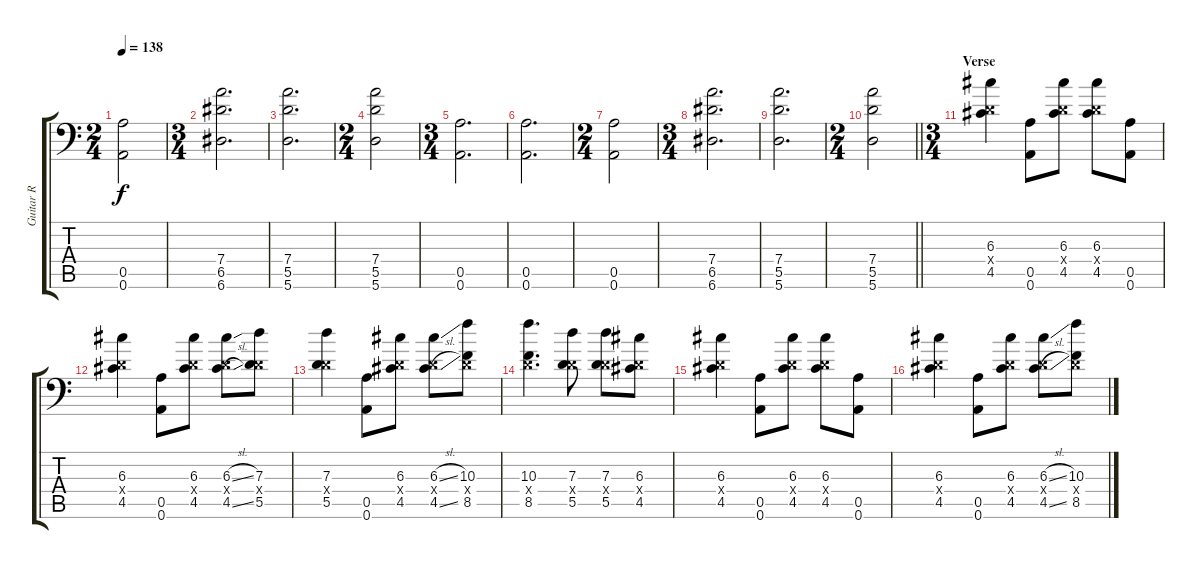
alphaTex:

\track ("Guitar R" "Guitar R") {instrument distortionguitar}
\staff {score tabs}
\tuning (E4 B3 G3 D3 A2 A1) {hide}
\ts (2 4)
\tempo 138
\clef f4
\ks c
(0.5 0.6).2{dy f} |
\ts (3 4)
(7.4 6.5 6.6).2{d} |
(7.4 5.5 5.6).2{d} |
\ts (2 4)
(7.4 5.5 5.6).2 |
\ts (3 4)
(0.5 0.6).2{d} |
(0.5 0.6).2{d} |
\ts (2 4)
(0.5 0.6).2 |
\ts (3 4)
(7.4 6.5 6.6).2{d} |
(7.4 5.5 5.6).2{d} |
\ts (2 4)
\barLineRight lightlight
(7.4 5.5 5.6).2 |
\ts (3 4)
\section ("" "Verse")
(6.3 0.4{x} 4.5).4 (0.5 0.6).8 (6.3 0.4{x} 4.5).8 (6.3 0.4{x} 4.5).8 (0.5 0.6).8 |
(6.3 0.4{x} 4.5).4 (0.5 0.6).8 (6.3 0.4{x} 4.5).8 (6.3{sl} 0.4{x} 4.5{sl}).8 (7.3 0.4{x} 5.5).8 |
(7.3 0.4{x} 5.5).4 (0.5 0.6).8 (6.3 0.4{x} 4.5).8 (6.3{sl} 0.4{x} 4.5{sl}).8 (10.3 0.4{x} 8.5).8 |
(10.3 0.4{x} 8.5).4{d} (7.3 0.4{x} 5.5).8 (7.3 0.4{x} 5.5).8 (6.3 0.4{x} 4.5).8 |
(6.3 0.4{x} 4.5).4 (0.5 0.6).8 (6.3 0.4{x} 4.5).8 (6.3 0.4{x} 4.5).8 (0.5 0.6).8 |
(6.3 0.4{x} 4.5).4 (0.5 0.6).8 (6.3 0.4{x} 4.5).8 (6.3{sl} 0.4{x} 4.5{sl}).8 (10.3 0.4{x} 8.5).8
